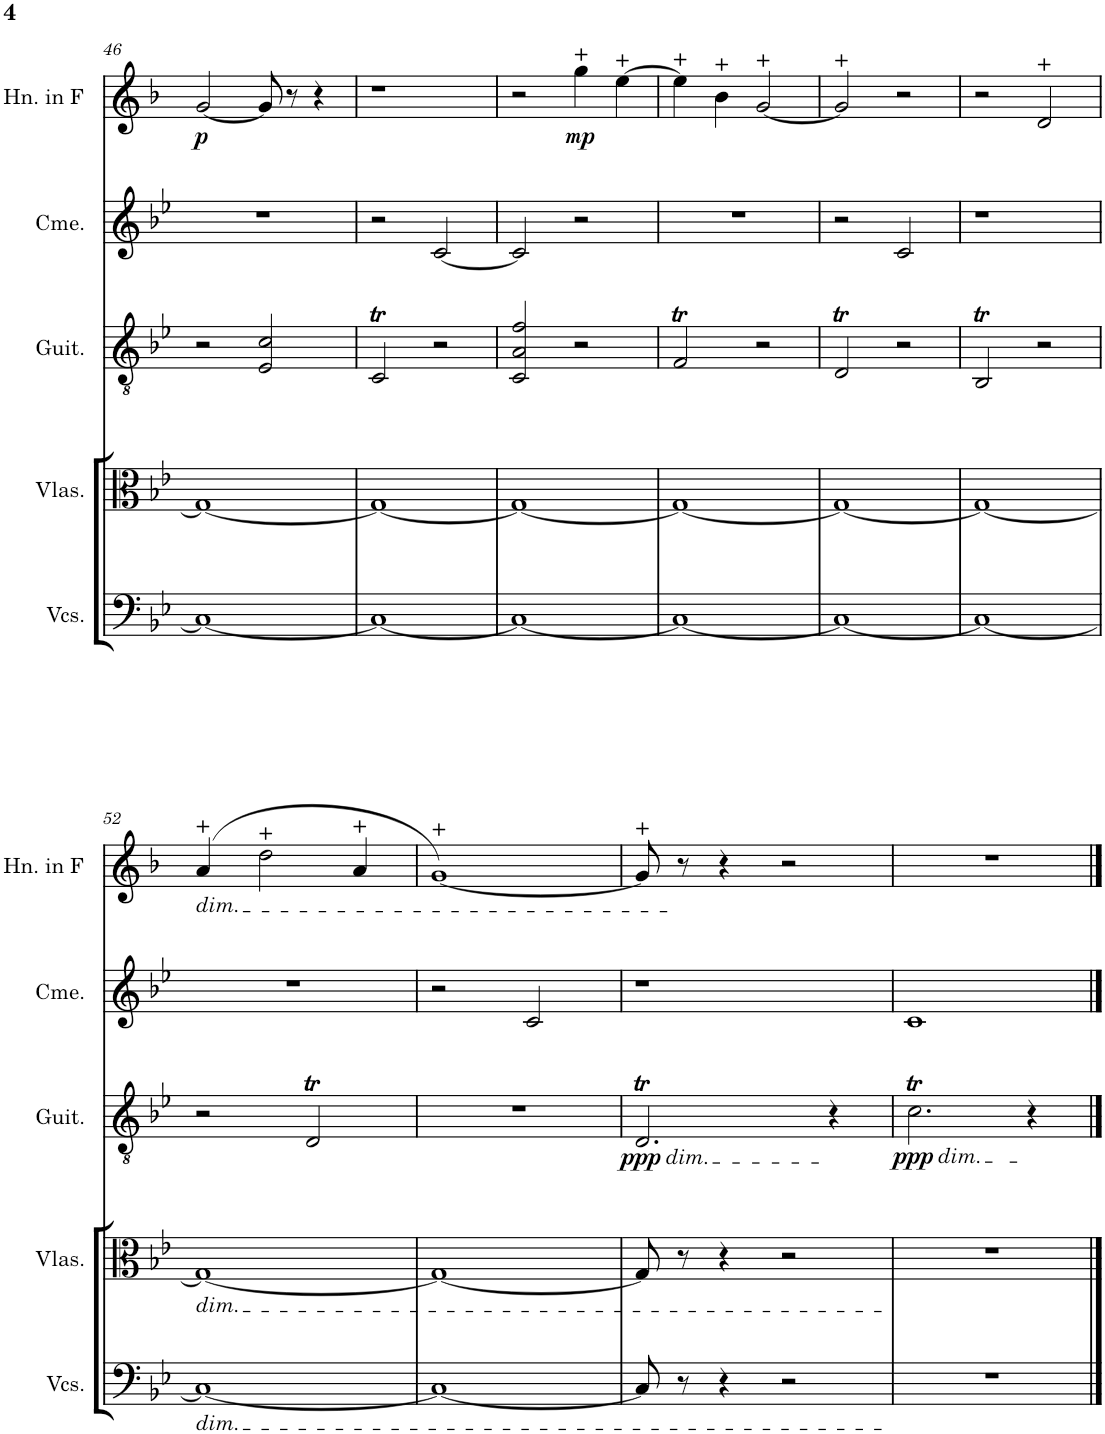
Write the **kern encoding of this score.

**kern	**kern	**kern	**dynam	**kern	**kern	**dynam
*part5	*part4	*part3	*part3	*part2	*part1	*part1
*staff5	*staff4	*staff3	*staff3	*staff2	*staff1	*staff1
*I"Violoncellos	*I"Violas	*I"Classical Guitar	*	*I"Chimes	*I"Horn in F	*
*I'Vcs.	*I'Vlas.	*I'Guit.	*	*I'Cme.	*I'Hn. in F	*
!!LO:PB:g=z
*clefF4	*clefC3	*clefGv2	*	*clefG2	*clefG2	*
*	*	*	*	*	*Trd4c7	*
*k[b-e-]	*k[b-e-]	*k[b-e-]	*	*k[b-e-]	*k[b-]	*
*M4/4	*M4/4	*M4/4	*	*M4/4	*M4/4	*
=46	=46	=46	=46	=46	=46	=46
!	!	!	!	!	!	!LO:DY:b
1C_	1G_	2r	.	1r	[2g/	p
.	.	2E-/ 2c/	.	.	8g/]	.
.	.	.	.	.	8r	.
.	.	.	.	.	4r	.
=47	=47	=47	=47	=47	=47	=47
1C_	1G_	2CT/	.	2r	1r	.
.	.	2r	.	[2c/	.	.
=48	=48	=48	=48	=48	=48	=48
1C_	1G_	2C/ 2A/ 2f/	.	2c/]	2r	.
!	!	!	!	!	!	!LO:DY:b
.	.	2r	.	2r	4gg\	mp
.	.	.	.	.	[4ee\	.
=49	=49	=49	=49	=49	=49	=49
1C_	1G_	2FT/	.	1r	4ee\]	.
.	.	.	.	.	4b-\	.
.	.	2r	.	.	[2g/	.
=50	=50	=50	=50	=50	=50	=50
1C_	1G_	2Dt/	.	2r	2g/]	.
.	.	2r	.	2c/	2r	.
=51	=51	=51	=51	=51	=51	=51
1C_	1G_	2BB-T/	.	1r	2r	.
.	.	2r	.	.	2d/	.
!!LO:LB:g=z
=52	=52	=52	=52	=52	=52	=52
!	!	!	!	!	!LO:TX:b:i:t=dim.	!
!	!LO:TX:b:i:t=dim.	!	!	!	!	!
!LO:TX:b:i:t=dim.	!	!	!	!	!	!
1C_	1G_	2r	.	1r	(4a/	.
.	.	.	.	.	2dd\	.
.	.	2Dt/	.	.	.	.
.	.	.	.	.	4a/	.
=53	=53	=53	=53	=53	=53	=53
1C_	1G_	1r	.	2r	[1g)	.
.	.	.	.	2c/	.	.
=54	=54	=54	=54	=54	=54	=54
!	!	!LO:TX:b:i:t=dim.	!	!	!	!
!	!	!	!LO:DY:b	!	!	!
8C/]	8G/]	2.Dt/	ppp	1r	8g/]	.
8r	8r	.	.	.	8r	.
4r	4r	.	.	.	4r	.
2r	2r	.	.	.	2r	.
.	.	4r	.	.	.	.
=55	=55	=55	=55	=55	=55	=55
!	!	!LO:TX:b:i:t=dim.	!	!	!	!
!	!	!	!LO:DY:b	!	!	!
1r	1r	2.cT\	ppp	1c	1r	.
.	.	4r	.	.	.	.
==	==	==	==	==	==	==
*-	*-	*-	*-	*-	*-	*-
